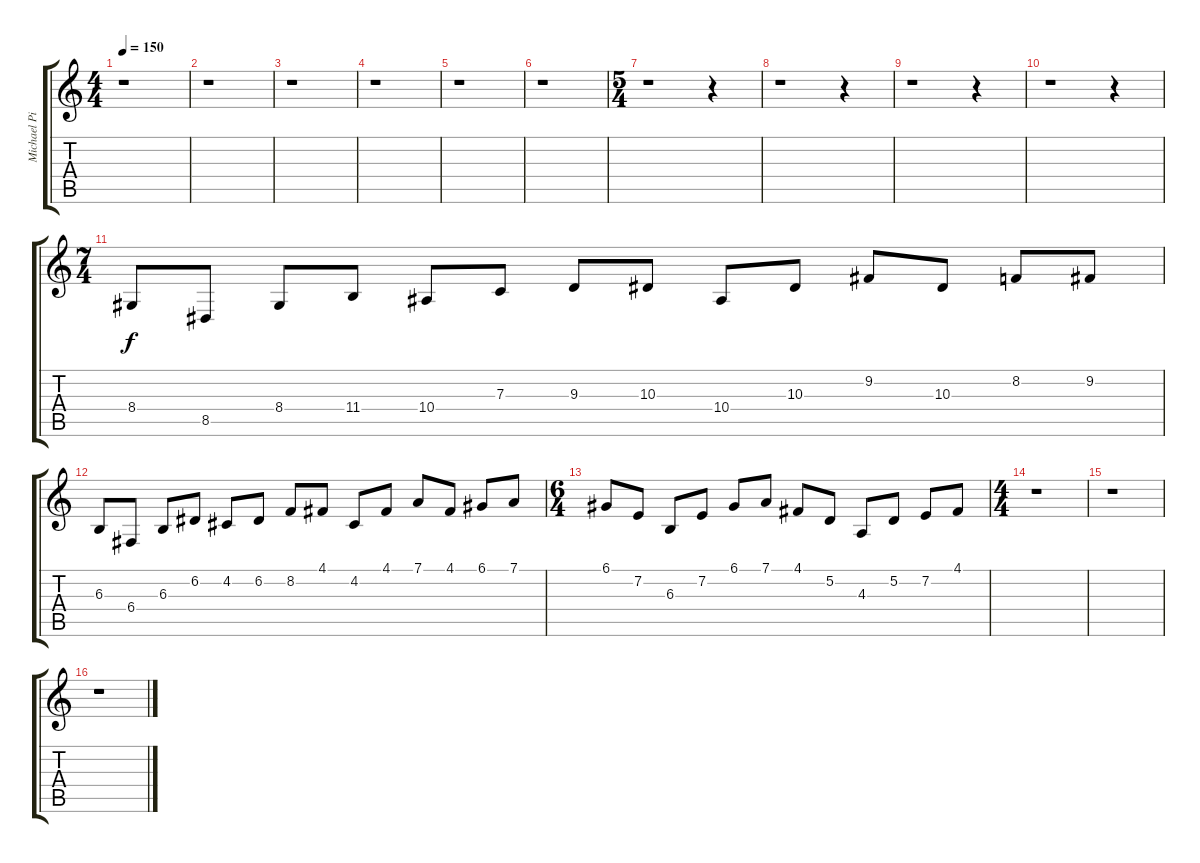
\track ("Michael Pinnela 2" "Michael Pi") {instrument brightacousticpiano}
\staff {score tabs}
\tuning (D4 A3 F3 C3 G2 D2) {hide}
\ts (4 4)
\tempo 150
\clef g2
\ks c
r.1{dy f} |
r.1 |
r.1 |
r.1 |
r.1 |
r.1 |
\ts (5 4)
r.1 r.4 |
r.1 r.4 |
r.1 r.4 |
r.1 r.4 |
\ts (7 4)
8.4.8 8.5.8 8.4.8 11.4.8 10.4.8 7.3.8 9.3.8 10.3.8 10.4.8 10.3.8 9.2.8 10.3.8 8.2.8 9.2.8 |
6.3.8 6.4.8 6.3.8 6.2.8 4.2.8 6.2.8 8.2.8 4.1.8 4.2.8 4.1.8 7.1.8 4.1.8 6.1.8 7.1.8 |
\ts (6 4)
6.1.8 7.2.8 6.3.8 7.2.8 6.1.8 7.1.8 4.1.8 5.2.8 4.3.8 5.2.8 7.2.8 4.1.8 |
\ts (4 4)
r.1 |
r.1 |
r.1
